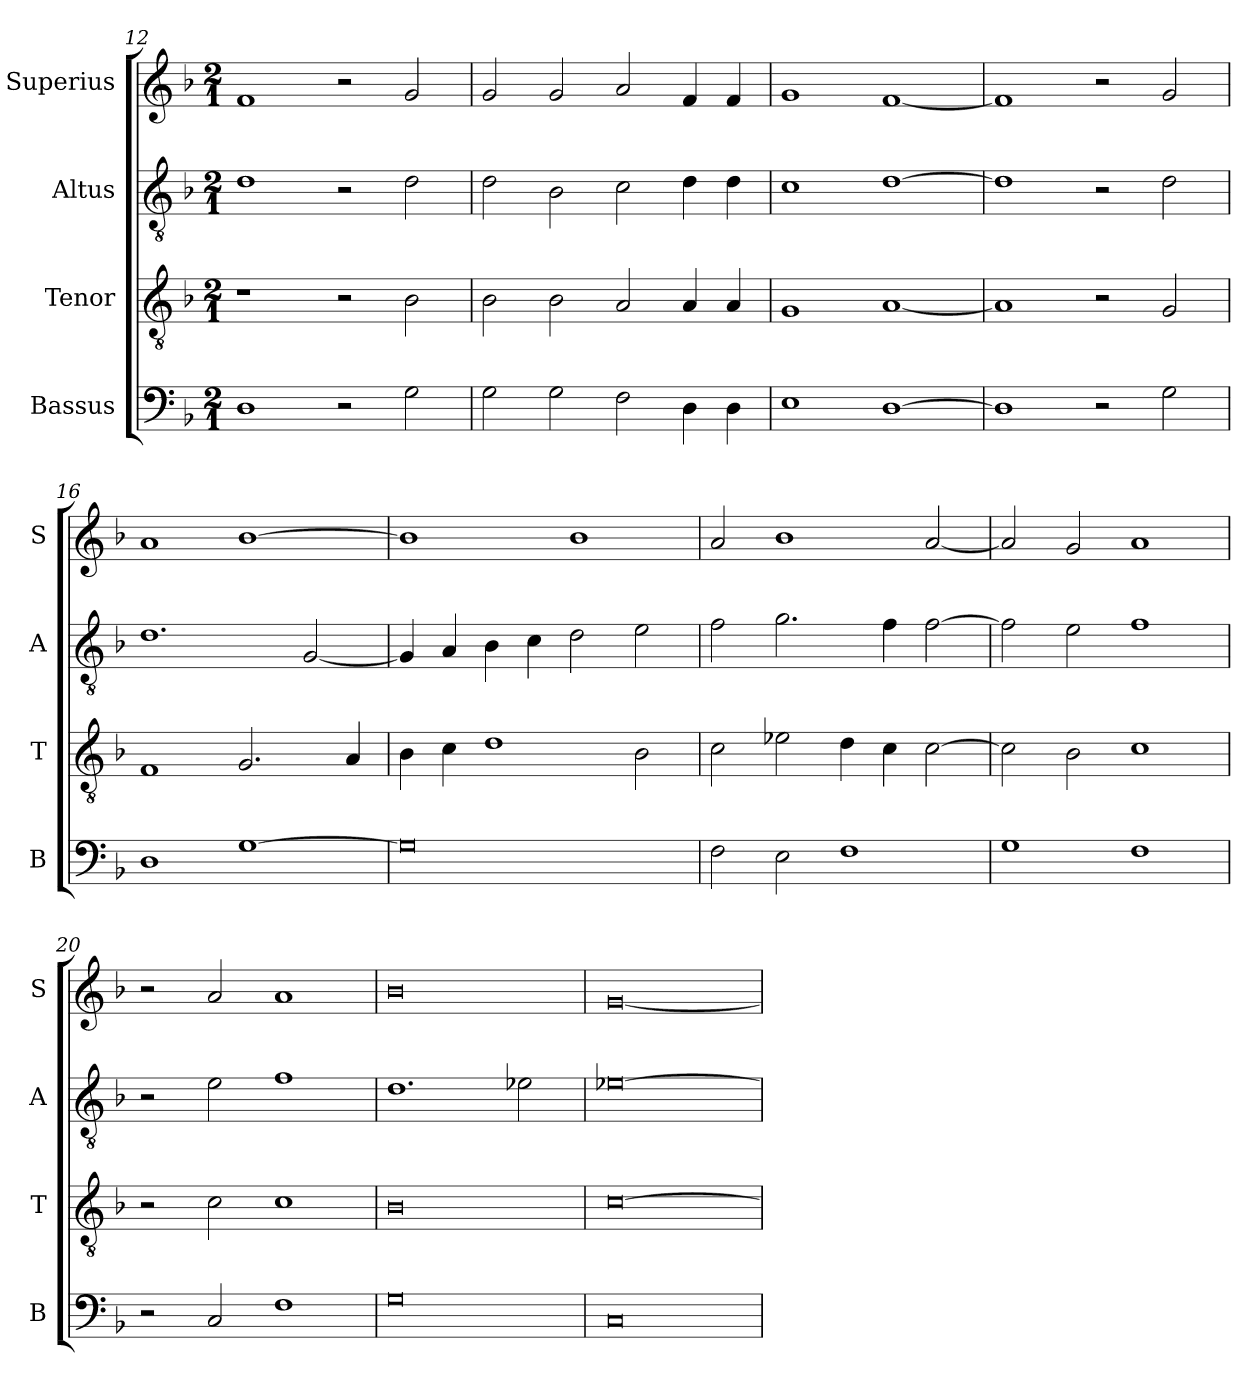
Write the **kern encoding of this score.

**kern	**kern	**kern	**kern
*part4	*part3	*part2	*part1
*staff4	*staff3	*staff2	*staff1
*I"Bassus	*I"Tenor	*I"Altus	*I"Superius
*I'B	*I'T	*I'A	*I'S
*clefF4	*clefGv2	*clefGv2	*clefG2
*k[b-]	*k[b-]	*k[b-]	*k[b-]
*F:	*F:	*F:	*F:
*M2/1	*M2/1	*M2/1	*M2/1
=12	=12	=12	=12
1D	1r	1d	1f
2r	2r	2r	2r
2G	2B-	2d	2g
=13	=13	=13	=13
2G	2B-	2d	2g
2G	2B-	2B-	2g
2F	2A	2c	2a
4D	4A	4d	4f
4D	4A	4d	4f
=14	=14	=14	=14
1E	1G	1c	1g
[1D	[1A	[1d	[1f
=15	=15	=15	=15
1D]	1A]	1d]	1f]
2r	2r	2r	2r
2G	2G	2d	2g
=16	=16	=16	=16
1D	1F	1.d	1a
[1G	2.G	.	[1b-
.	.	[2G	.
.	4A	.	.
=17	=17	=17	=17
0G]	4B-	4G]	1b-]
.	4c	4A	.
.	1d	4B-	.
.	.	4c	.
.	.	2d	1b-
.	2B-	2e	.
=18	=18	=18	=18
2F	2c	2f	2a
2E	2e-X	2.g	1b-
1F	4d	.	.
.	4c	4f	.
.	[2c	[2f	[2a
=19	=19	=19	=19
1G	2c]	2f]	2a]
.	2B-	2e	2g
1F	1c	1f	1a
=20	=20	=20	=20
2r	2r	2r	2r
2C	2c	2e	2a
1F	1c	1f	1a
=21	=21	=21	=21
0G	0B-	1.d	0b-
.	.	2e-X	.
=22	=22	=22	=22
0C	[0c	[0e-X	[0g
=	=	=	=
*-	*-	*-	*-
